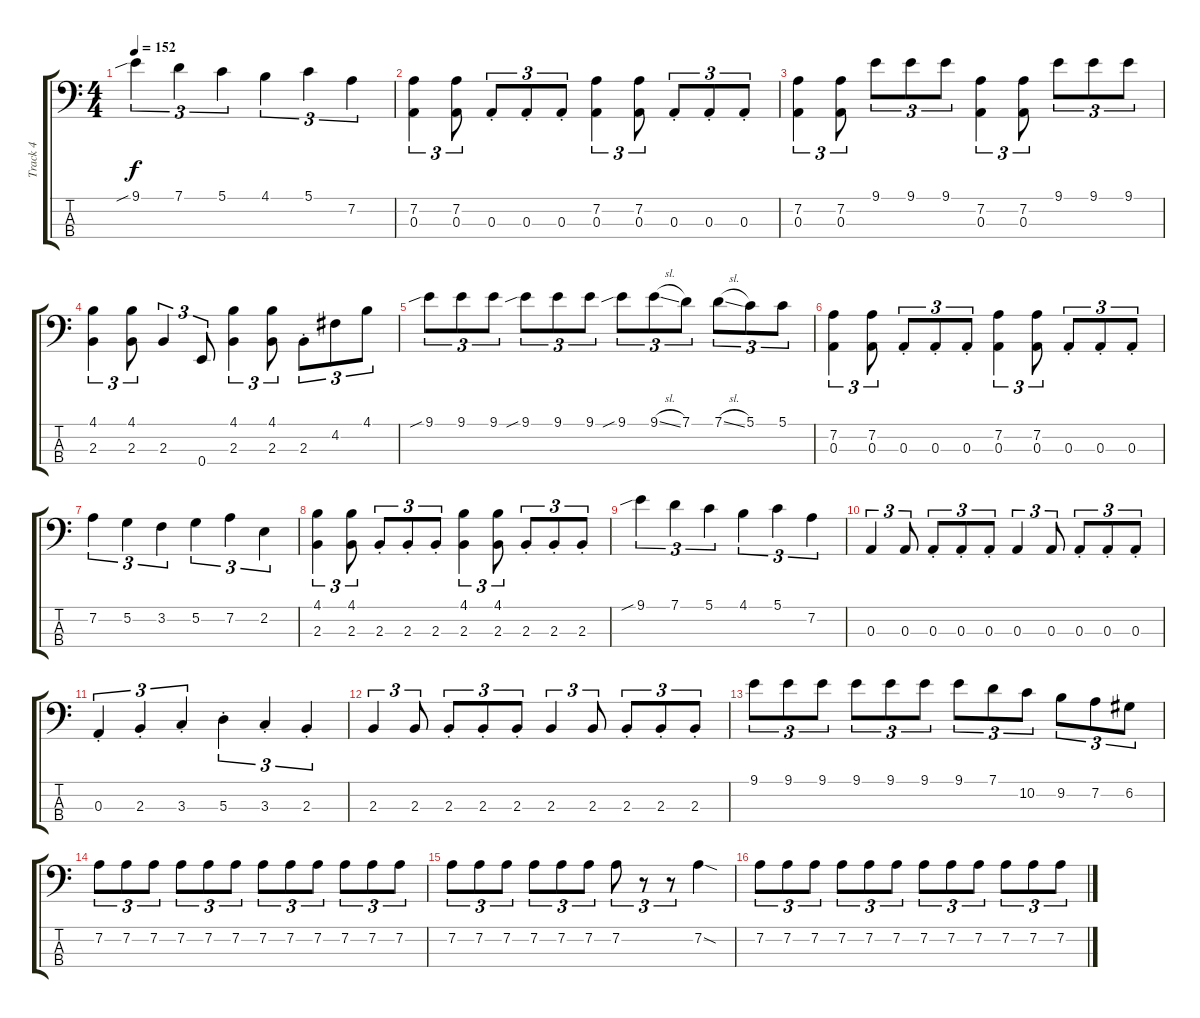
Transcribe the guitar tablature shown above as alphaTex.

\track ("Track 4" "Track 4") {instrument electricbassfinger}
\staff {score tabs}
\tuning (G2 D2 A1 E1) {hide}
\ts (4 4)
\tempo 152
\clef f4
\ks c
9.1{sib}.4{tu (3 2) dy f} 7.1.4{tu (3 2)} 5.1.4{tu (3 2)} 4.1.4{tu (3 2)} 5.1.4{tu (3 2)} 7.2.4{tu (3 2)} |
(7.2 0.3).4{tu (3 2)} (7.2 0.3).8{tu (3 2)} 0.3{st}.8{tu (3 2)} 0.3{st}.8{tu (3 2)} 0.3{st}.8{tu (3 2)} (7.2 0.3).4{tu (3 2)} (7.2 0.3).8{tu (3 2)} 0.3{st}.8{tu (3 2)} 0.3{st}.8{tu (3 2)} 0.3{st}.8{tu (3 2)} |
(7.2 0.3).4{tu (3 2)} (7.2 0.3).8{tu (3 2)} 9.1.8{tu (3 2)} 9.1.8{tu (3 2)} 9.1.8{tu (3 2)} (7.2 0.3).4{tu (3 2)} (7.2 0.3).8{tu (3 2)} 9.1.8{tu (3 2)} 9.1.8{tu (3 2)} 9.1.8{tu (3 2)} |
(4.1 2.3).4{tu (3 2)} (4.1 2.3).8{tu (3 2)} 2.3.4{tu (3 2)} 0.4.8{tu (3 2)} (4.1 2.3).4{tu (3 2)} (4.1 2.3).8{tu (3 2)} 2.3{st}.8{tu (3 2)} 4.2.8{tu (3 2)} 4.1.8{tu (3 2)} |
9.1{sib}.8{tu (3 2)} 9.1.8{tu (3 2)} 9.1.8{tu (3 2)} 9.1{sib}.8{tu (3 2)} 9.1.8{tu (3 2)} 9.1.8{tu (3 2)} 9.1{sib}.8{tu (3 2)} 9.1{sl}.8{tu (3 2)} 7.1.8{tu (3 2)} 7.1{sl}.8{tu (3 2)} 5.1.8{tu (3 2)} 5.1.8{tu (3 2)} |
(7.2 0.3).4{tu (3 2)} (7.2 0.3).8{tu (3 2)} 0.3{st}.8{tu (3 2)} 0.3{st}.8{tu (3 2)} 0.3{st}.8{tu (3 2)} (7.2 0.3).4{tu (3 2)} (7.2 0.3).8{tu (3 2)} 0.3{st}.8{tu (3 2)} 0.3{st}.8{tu (3 2)} 0.3{st}.8{tu (3 2)} |
7.2.4{tu (3 2)} 5.2.4{tu (3 2)} 3.2.4{tu (3 2)} 5.2.4{tu (3 2)} 7.2.4{tu (3 2)} 2.2.4{tu (3 2)} |
(4.1 2.3).4{tu (3 2)} (4.1 2.3).8{tu (3 2)} 2.3{st}.8{tu (3 2)} 2.3{st}.8{tu (3 2)} 2.3{st}.8{tu (3 2)} (4.1 2.3).4{tu (3 2)} (4.1 2.3).8{tu (3 2)} 2.3{st}.8{tu (3 2)} 2.3{st}.8{tu (3 2)} 2.3{st}.8{tu (3 2)} |
9.1{sib}.4{tu (3 2)} 7.1.4{tu (3 2)} 5.1.4{tu (3 2)} 4.1.4{tu (3 2)} 5.1.4{tu (3 2)} 7.2.4{tu (3 2)} |
0.3.4{tu (3 2)} 0.3.8{tu (3 2)} 0.3{st}.8{tu (3 2)} 0.3{st}.8{tu (3 2)} 0.3{st}.8{tu (3 2)} 0.3.4{tu (3 2)} 0.3.8{tu (3 2)} 0.3{st}.8{tu (3 2)} 0.3{st}.8{tu (3 2)} 0.3{st}.8{tu (3 2)} |
0.3{st}.4{tu (3 2)} 2.3{st}.4{tu (3 2)} 3.3{st}.4{tu (3 2)} 5.3{st}.4{tu (3 2)} 3.3{st}.4{tu (3 2)} 2.3{st}.4{tu (3 2)} |
2.3.4{tu (3 2)} 2.3.8{tu (3 2)} 2.3{st}.8{tu (3 2)} 2.3{st}.8{tu (3 2)} 2.3{st}.8{tu (3 2)} 2.3.4{tu (3 2)} 2.3.8{tu (3 2)} 2.3{st}.8{tu (3 2)} 2.3{st}.8{tu (3 2)} 2.3{st}.8{tu (3 2)} |
9.1.8{tu (3 2)} 9.1.8{tu (3 2)} 9.1.8{tu (3 2)} 9.1.8{tu (3 2)} 9.1.8{tu (3 2)} 9.1.8{tu (3 2)} 9.1.8{tu (3 2)} 7.1.8{tu (3 2)} 10.2.8{tu (3 2)} 9.2.8{tu (3 2)} 7.2.8{tu (3 2)} 6.2.8{tu (3 2)} |
7.2.8{tu (3 2)} 7.2.8{tu (3 2)} 7.2.8{tu (3 2)} 7.2.8{tu (3 2)} 7.2.8{tu (3 2)} 7.2.8{tu (3 2)} 7.2.8{tu (3 2)} 7.2.8{tu (3 2)} 7.2.8{tu (3 2)} 7.2.8{tu (3 2)} 7.2.8{tu (3 2)} 7.2.8{tu (3 2)} |
7.2.8{tu (3 2)} 7.2.8{tu (3 2)} 7.2.8{tu (3 2)} 7.2.8{tu (3 2)} 7.2.8{tu (3 2)} 7.2.8{tu (3 2)} 7.2.8{tu (3 2)} r.8{tu (3 2)} r.8{tu (3 2)} 7.2{sod}.4 |
7.2.8{tu (3 2)} 7.2.8{tu (3 2)} 7.2.8{tu (3 2)} 7.2.8{tu (3 2)} 7.2.8{tu (3 2)} 7.2.8{tu (3 2)} 7.2.8{tu (3 2)} 7.2.8{tu (3 2)} 7.2.8{tu (3 2)} 7.2.8{tu (3 2)} 7.2.8{tu (3 2)} 7.2.8{tu (3 2)}
